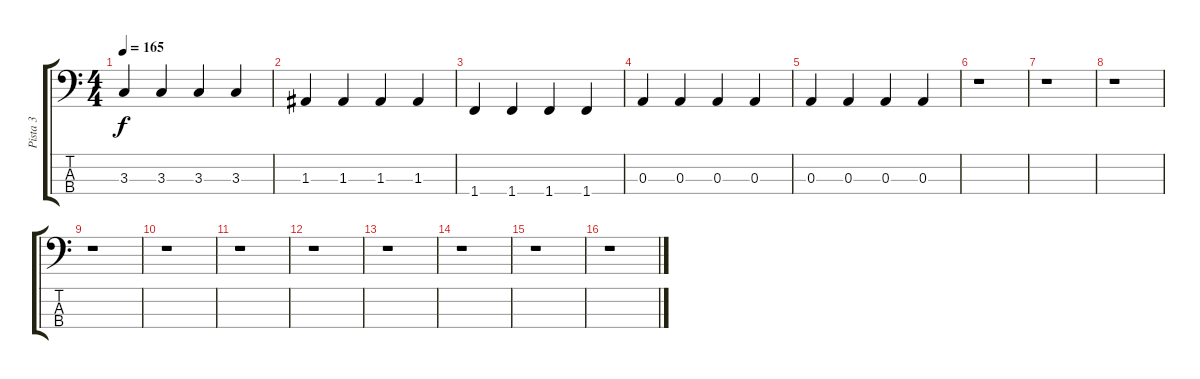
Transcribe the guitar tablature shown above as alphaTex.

\track ("Pista 3" "Pista 3") {instrument electricbassfinger}
\staff {score tabs}
\tuning (G2 D2 A1 E1) {hide}
\ts (4 4)
\tempo 165
\clef f4
\ks c
3.3.4{dy f} 3.3.4 3.3.4 3.3.4 |
1.3.4 1.3.4 1.3.4 1.3.4 |
1.4.4 1.4.4 1.4.4 1.4.4 |
0.3.4 0.3.4 0.3.4 0.3.4 |
0.3.4 0.3.4 0.3.4 0.3.4 |
r.1 |
r.1 |
r.1 |
r.1 |
r.1 |
r.1 |
r.1 |
r.1 |
r.1 |
r.1 |
r.1
